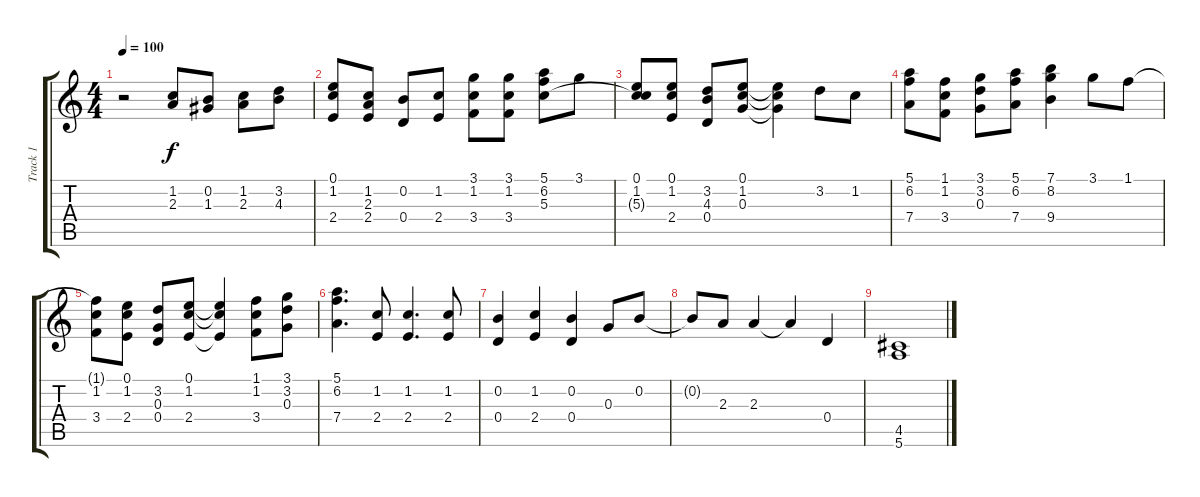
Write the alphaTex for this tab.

\track ("Track 1" "Track 1") {instrument acousticguitarnylon}
\staff {score tabs}
\tuning (E4 B3 G3 D3 A2 E2) {hide}
\ts (4 4)
\tempo 100
\clef g2
\ks c
r.2{dy f} (1.2 2.3).8 (0.2 1.3).8 (1.2 2.3).8 (3.2 4.3).8 |
(0.1 1.2 2.4).8 (1.2 2.3 2.4).8 (0.2 0.4).8 (1.2 2.4).8 (3.1 1.2 3.4).8 (3.1 1.2 3.4).8 (5.1 6.2 5.3).8 3.1.8 |
(0.1 1.2 5.3{t}).8 (0.1 1.2 2.4).8 (3.2 4.3 0.4).8 (0.1 1.2 0.3).8 (0.1{t} 1.2{t} 0.3{t}).4 3.2.8 1.2.8 |
(5.1 6.2 7.4).8 (1.1 1.2 3.4).8 (3.1 3.2 0.3).8 (5.1 6.2 7.4).8 (7.1 8.2 9.4).4 3.1.8 1.1.8 |
(1.1{t} 1.2 3.4).8 (0.1 1.2 2.4).8 (3.2 0.3 0.4).8 (0.1 1.2 2.4).8 (0.1{t} 1.2{t} 2.4{t}).4 (1.1 1.2 3.4).8 (3.1 3.2 0.3).8 |
(5.1 6.2 7.4).4{d} (1.2 2.4).8 (1.2 2.4).4{d} (1.2 2.4).8 |
(0.2 0.4).4 (1.2 2.4).4 (0.2 0.4).4 0.3.8 0.2.8 |
0.2{t}.8 2.3.8 2.3.4 2.3{t}.4 0.4.4 |
(4.5 5.6).1
